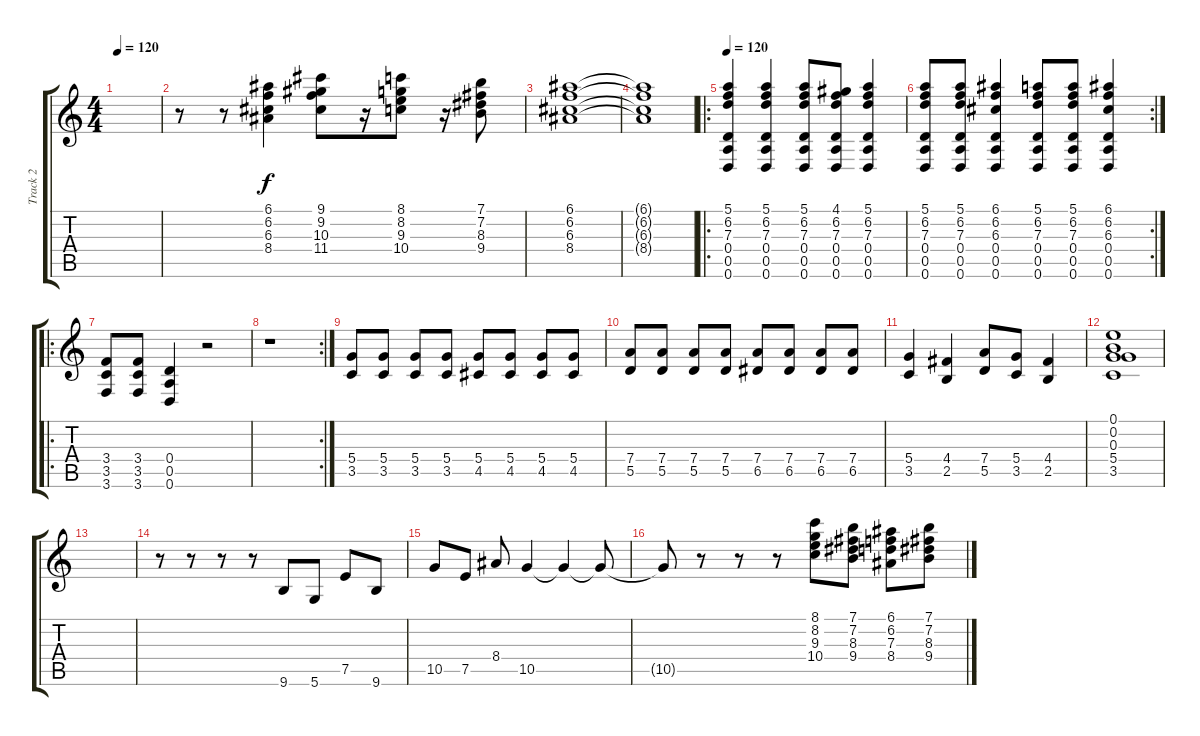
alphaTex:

\track ("Track 2" "Track 2") {instrument electricbasspick}
\staff {score tabs}
\tuning (E4 B3 G3 D3 A2 D2) {hide}
\ts (4 4)
\tempo 120
\clef g2
\ks c
|
r.8 r.8 (6.1 6.2 6.3 8.4).4 (9.1 9.2 10.3 11.4).8 r.16 (8.1 8.2 9.3 10.4).8 r.16 (7.1 7.2 8.3 9.4).8 |
(6.1 6.2 6.3 8.4).1 |
(6.1{t} 6.2{t} 6.3{t} 8.4{t}).1 |
\ro
\tempo 120
(5.1 6.2 7.3 0.4 0.5 0.6).4 (5.1 6.2 7.3 0.4 0.5 0.6).4 (5.1 6.2 7.3 0.4 0.5 0.6).8 (4.1 6.2 7.3 0.4 0.5 0.6).8 (5.1 6.2 7.3 0.4 0.5 0.6).4 |
\rc 2
(5.1 6.2 7.3 0.4 0.5 0.6).8 (5.1 6.2 7.3 0.4 0.5 0.6).8 (6.1 6.2 6.3 0.4 0.5 0.6).4 (5.1 6.2 7.3 0.4 0.5 0.6).8 (5.1 6.2 7.3 0.4 0.5 0.6).8 (6.1 6.2 6.3 0.4 0.5 0.6).4 |
\ro
(3.4 3.5 3.6).8 (3.4 3.5 3.6).8 (0.4 0.5 0.6).4 r.2 |
\rc 2
r.1 |
(5.4 3.5).8 (5.4 3.5).8 (5.4 3.5).8 (5.4 3.5).8 (5.4 4.5).8 (5.4 4.5).8 (5.4 4.5).8 (5.4 4.5).8 |
(7.4 5.5).8 (7.4 5.5).8 (7.4 5.5).8 (7.4 5.5).8 (7.4 6.5).8 (7.4 6.5).8 (7.4 6.5).8 (7.4 6.5).8 |
(5.4 3.5).4 (4.4 2.5).4 (7.4 5.5).8 (5.4 3.5).8 (4.4 2.5).4 |
(0.1 0.2 0.3 5.4 3.5).1 |
|
r.8 r.8 r.8 r.8 9.6.8 5.6.8 7.5.8 9.6.8 |
10.5.8 7.5.8 8.4.8 10.5.4 10.5{t}.4 10.5{t}.8 |
10.5{t}.8 r.8 r.8 r.8 (8.1 8.2 9.3 10.4).8 (7.1 7.2 8.3 9.4).8 (6.1 6.2 7.3 8.4).8 (7.1 7.2 8.3 9.4).8
